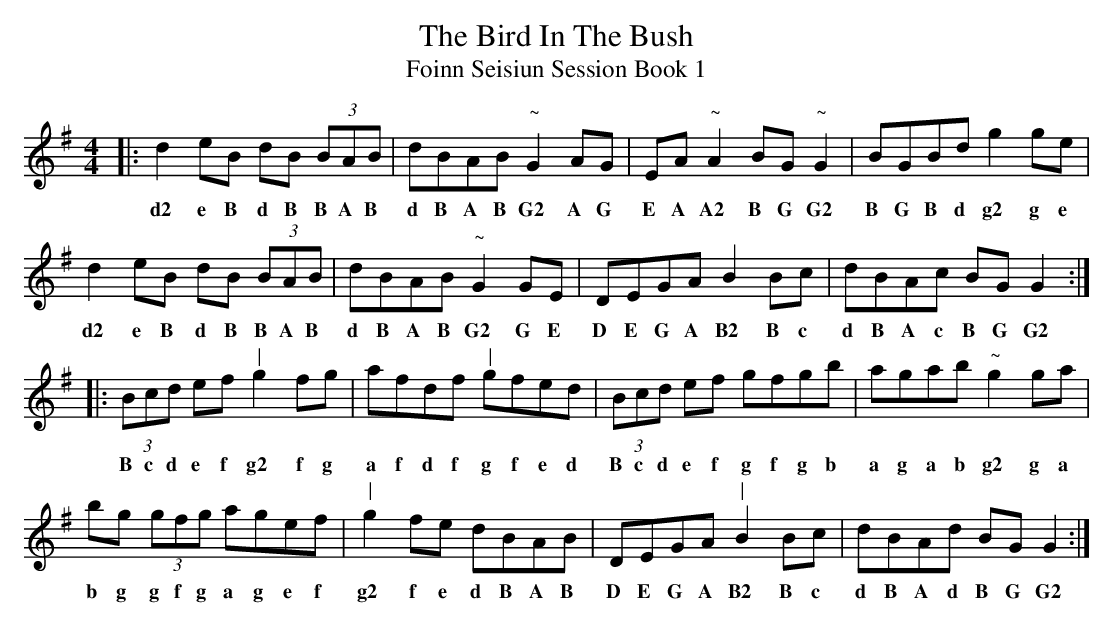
X:1 - Speed 45
T: Bird In The Bush, The
T: Foinn Seisiun Session Book 1
M: 4/4
L: 1/8
K: Gmaj
|: d2eB dB (3BAB | dBAB "~"G2 AG | EA "~"A2 BG "~"G2 | BGBd g2ge |
w: d2 e B d B B A B d B A B G2 A G E A A2 B G G2 B G B d g2 g e
d2eB dB (3BAB | dBAB "~"G2GE | DEGA B2 Bc | dBAc BG G2 :|
w: d2 e B d B B A B d B A B G2 G E D E G A B2 B c d B A c B G G2
|: (3Bcd ef "|"g2fg | afdf "|"gfed | (3Bcd ef gfgb | agab "~"g2 ga |
w: B c d e f g2 f g a f d f g f e d B c d e f g f g b a g a b g2 g a
bg (3gfg agef | "|"g2 fe dBAB | DEGA "|"B2 Bc | dBAd BG G2 :|
w: b g g f g a g e f g2 f e d B A B D E G A B2 B c d B A d B G G2
